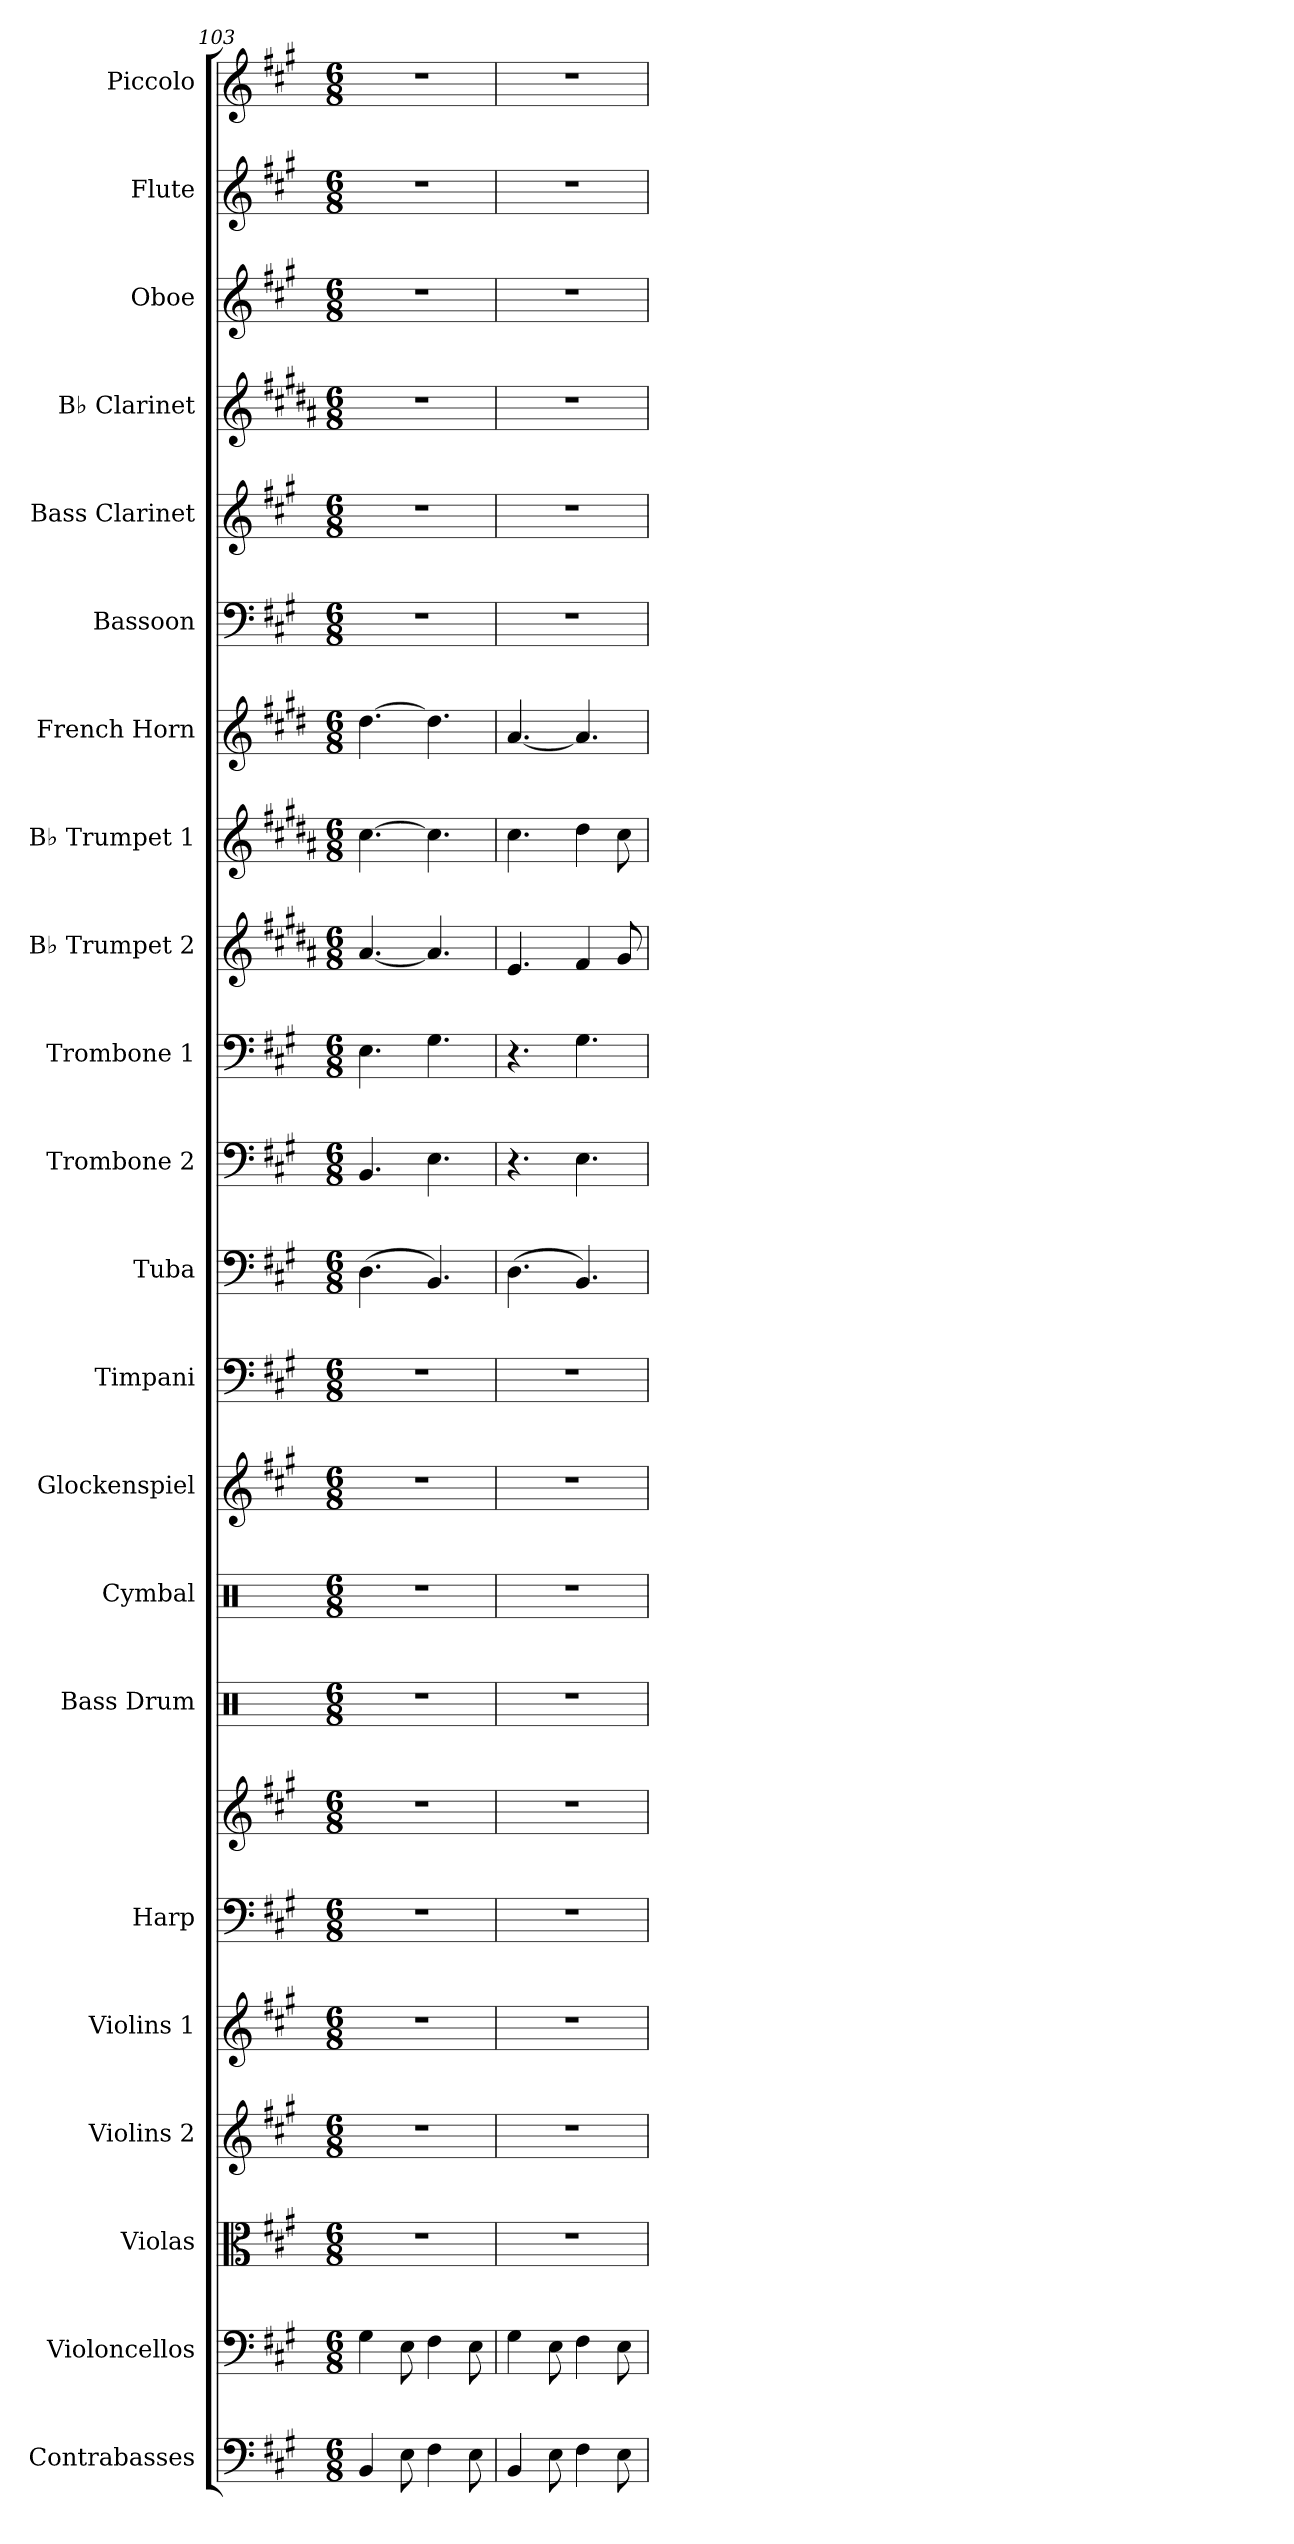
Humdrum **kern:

**kern	**kern	**kern	**kern	**kern	**kern	**kern	**kern	**kern	**kern	**kern	**kern	**kern	**kern	**kern	**kern	**kern	**kern	**kern	**kern	**kern	**kern	**kern
*part22	*part21	*part20	*part19	*part18	*part17	*part17	*part16	*part15	*part14	*part13	*part12	*part11	*part10	*part9	*part8	*part7	*part6	*part5	*part4	*part3	*part2	*part1
*staff23	*staff22	*staff21	*staff20	*staff19	*staff18	*staff17	*staff16	*staff15	*staff14	*staff13	*staff12	*staff11	*staff10	*staff9	*staff8	*staff7	*staff6	*staff5	*staff4	*staff3	*staff2	*staff1
*I"Contrabasses	*I"Violoncellos	*I"Violas	*I"Violins 2	*I"Violins 1	*I"Harp	*	*I"Bass Drum	*I"Cymbal	*I"Glockenspiel	*I"Timpani	*I"Tuba	*I"Trombone 2	*I"Trombone 1	*I"B♭ Trumpet 2	*I"B♭ Trumpet 1	*I"French Horn	*I"Bassoon	*I"Bass Clarinet	*I"B♭ Clarinet	*I"Oboe	*I"Flute	*I"Piccolo
*I'Cbs.	*I'Vcs.	*I'Vlas.	*I'Vlns. 2	*I'Vlns. 1	*I'Hrp.	*	*I'B. Dr.	*I'Cym.	*I'Glock.	*I'Timp.	*I'Tba.	*I'Tbn. 2	*I'Tbn. 1	*I'B♭ Tpt. 2	*I'B♭ Tpt. 1	*I'F Hn.	*I'Bsn.	*I'B. Cl.	*I'B♭ Cl.	*I'Ob.	*I'Fl.	*I'Picc.
*clefF4	*clefF4	*clefC3	*clefG2	*clefG2	*clefF4	*clefG2	*clefX	*clefX	*clefG2	*clefF4	*clefF4	*clefF4	*clefF4	*clefG2	*clefG2	*clefG2	*clefF4	*clefG2	*clefG2	*clefG2	*clefG2	*clefG2
*ITrd7c12	*	*	*	*	*	*	*	*	*ITrd-14c-24	*	*	*	*	*ITrd1c2	*ITrd1c2	*ITrd4c7	*	*ITrd8c14	*ITrd1c2	*	*	*ITrd-7c-12
*k[f#c#g#]	*k[f#c#g#]	*k[f#c#g#]	*k[f#c#g#]	*k[f#c#g#]	*k[f#c#g#]	*k[f#c#g#]	*k[]	*k[]	*k[f#c#g#]	*k[f#c#g#]	*k[f#c#g#]	*k[f#c#g#]	*k[f#c#g#]	*k[f#c#g#]	*k[f#c#g#]	*k[f#c#g#]	*k[f#c#g#]	*k[f#c#g#]	*k[f#c#g#]	*k[f#c#g#]	*k[f#c#g#]	*k[f#c#g#]
*M6/8	*M6/8	*M6/8	*M6/8	*M6/8	*M6/8	*M6/8	*M6/8	*M6/8	*M6/8	*M6/8	*M6/8	*M6/8	*M6/8	*M6/8	*M6/8	*M6/8	*M6/8	*M6/8	*M6/8	*M6/8	*M6/8	*M6/8
=103	=103	=103	=103	=103	=103	=103	=103	=103	=103	=103	=103	=103	=103	=103	=103	=103	=103	=103	=103	=103	=103	=103
4BBB/	4G#\	2.r	2.r	2.r	2.r	2.r	2.r	2.r	2.r	2.r	(>4.D\	4.BB/	4.E\	[4.g#/	[4.b\	[4.g#\	2.r	2.r	2.r	2.r	2.r	2.r
8EE\	8E\	.	.	.	.	.	.	.	.	.	.	.	.	.	.	.	.	.	.	.	.	.
4FF#\	4F#\	.	.	.	.	.	.	.	.	.	4.BB/)	4.E\	4.G#\	4.g#/]	4.b\]	4.g#\]	.	.	.	.	.	.
8EE\	8E\	.	.	.	.	.	.	.	.	.	.	.	.	.	.	.	.	.	.	.	.	.
!!LO:PB:g=z
=104	=104	=104	=104	=104	=104	=104	=104	=104	=104	=104	=104	=104	=104	=104	=104	=104	=104	=104	=104	=104	=104	=104
4BBB/	4G#\	2.r	2.r	2.r	2.r	2.r	2.r	2.r	2.r	2.r	(>4.D\	4.r	4.r	4.d/	4.b\	[4.d/	2.r	2.r	2.r	2.r	2.r	2.r
8EE\	8E\	.	.	.	.	.	.	.	.	.	.	.	.	.	.	.	.	.	.	.	.	.
4FF#\	4F#\	.	.	.	.	.	.	.	.	.	4.BB/)	4.E\	4.G#\	4e/	4cc#\	4.d/]	.	.	.	.	.	.
8EE\	8E\	.	.	.	.	.	.	.	.	.	.	.	.	8f#/	8b\	.	.	.	.	.	.	.
=	=	=	=	=	=	=	=	=	=	=	=	=	=	=	=	=	=	=	=	=	=	=
*-	*-	*-	*-	*-	*-	*-	*-	*-	*-	*-	*-	*-	*-	*-	*-	*-	*-	*-	*-	*-	*-	*-
